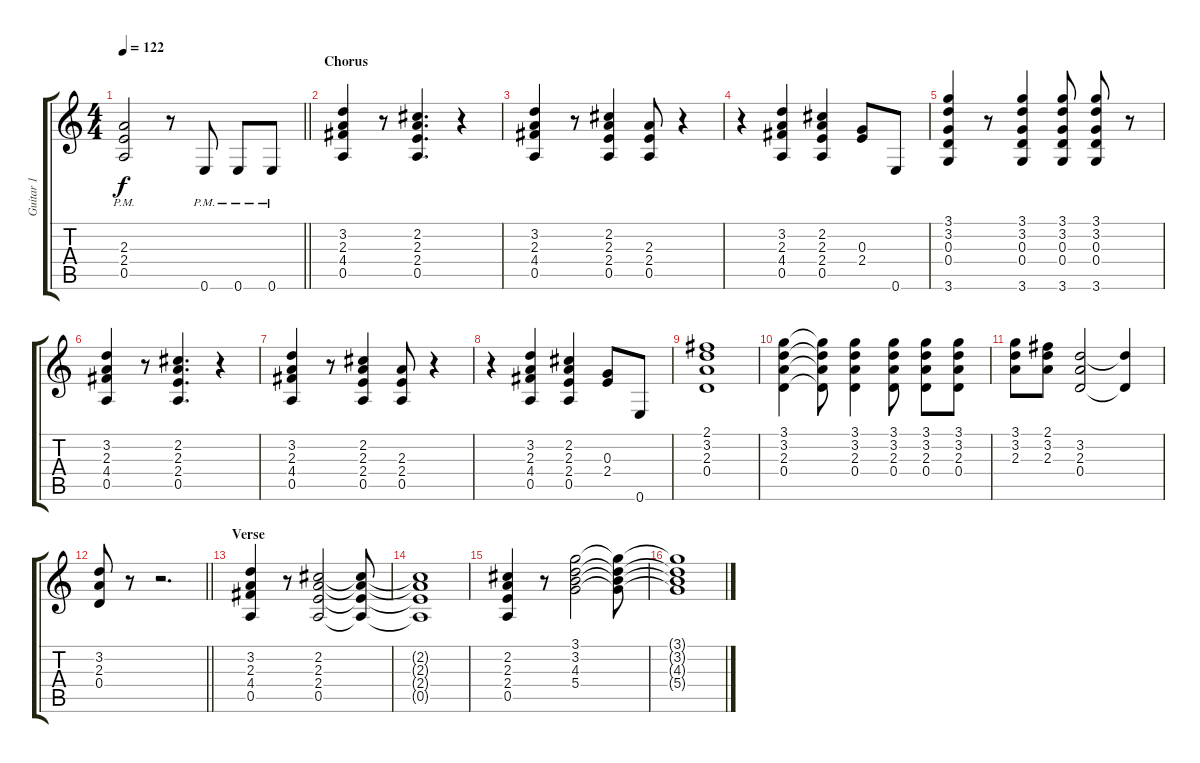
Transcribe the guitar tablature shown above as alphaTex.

\track ("Guitar 1" "Guitar 1") {instrument overdrivenguitar}
\staff {score tabs}
\tuning (E4 B3 G3 D3 A2 E2) {hide}
\ts (4 4)
\tempo 122
\clef g2
\barLineRight lightlight
\ks c
(2.3{t} 2.4{t} 0.5{pm t}).2{dy f} r.8 0.6{pm}.8 0.6{pm}.8 0.6{pm}.8 |
\section ("" "Chorus")
(3.2 2.3 4.4 0.5).4 r.8 (2.2 2.3 2.4 0.5).4{d} r.4 |
(3.2 2.3 4.4 0.5).4 r.8 (2.2 2.3 2.4 0.5).4 (2.3 2.4 0.5).8 r.4 |
r.4 (3.2 2.3 4.4 0.5).4 (2.2 2.3 2.4 0.5).4 (0.3 2.4).8 0.6.8 |
(3.1 3.2 0.3 0.4 3.6).4 r.8 (3.1 3.2 0.3 0.4 3.6).4 (3.1 3.2 0.3 0.4 3.6).8 (3.1 3.2 0.3 0.4 3.6).8 r.8 |
(3.2 2.3 4.4 0.5).4 r.8 (2.2 2.3 2.4 0.5).4{d} r.4 |
(3.2 2.3 4.4 0.5).4 r.8 (2.2 2.3 2.4 0.5).4 (2.3 2.4 0.5).8 r.4 |
r.4 (3.2 2.3 4.4 0.5).4 (2.2 2.3 2.4 0.5).4 (0.3 2.4).8 0.6.8 |
(2.1 3.2 2.3 0.4).1 |
(3.1 3.2 2.3 0.4).4 (3.1{t} 3.2{t} 2.3{t} 0.4{t}).8 (3.1 3.2 2.3 0.4).4 (3.1 3.2 2.3 0.4).8 (3.1 3.2 2.3 0.4).8 (3.1 3.2 2.3 0.4).8 |
(3.1 3.2 2.3).8 (2.1 3.2 2.3).8 (3.2 2.3 0.4).2 (3.2{t} 0.4{t}).4 |
\barLineRight lightlight
(3.2 2.3 0.4).8 r.8 r.2{d} |
\section ("" "Verse")
(3.2 2.3 4.4 0.5).4 r.8 (2.2 2.3 2.4 0.5).2 (2.2{t} 2.3{t} 2.4{t} 0.5{t}).8 |
(2.2{t} 2.3{t} 2.4{t} 0.5{t}).1 |
(2.2 2.3 2.4 0.5).4 r.8 (3.1 3.2 4.3 5.4).2 (3.1{t} 3.2{t} 4.3{t} 5.4{t}).8 |
(3.1{t} 3.2{t} 4.3{t} 5.4{t}).1
